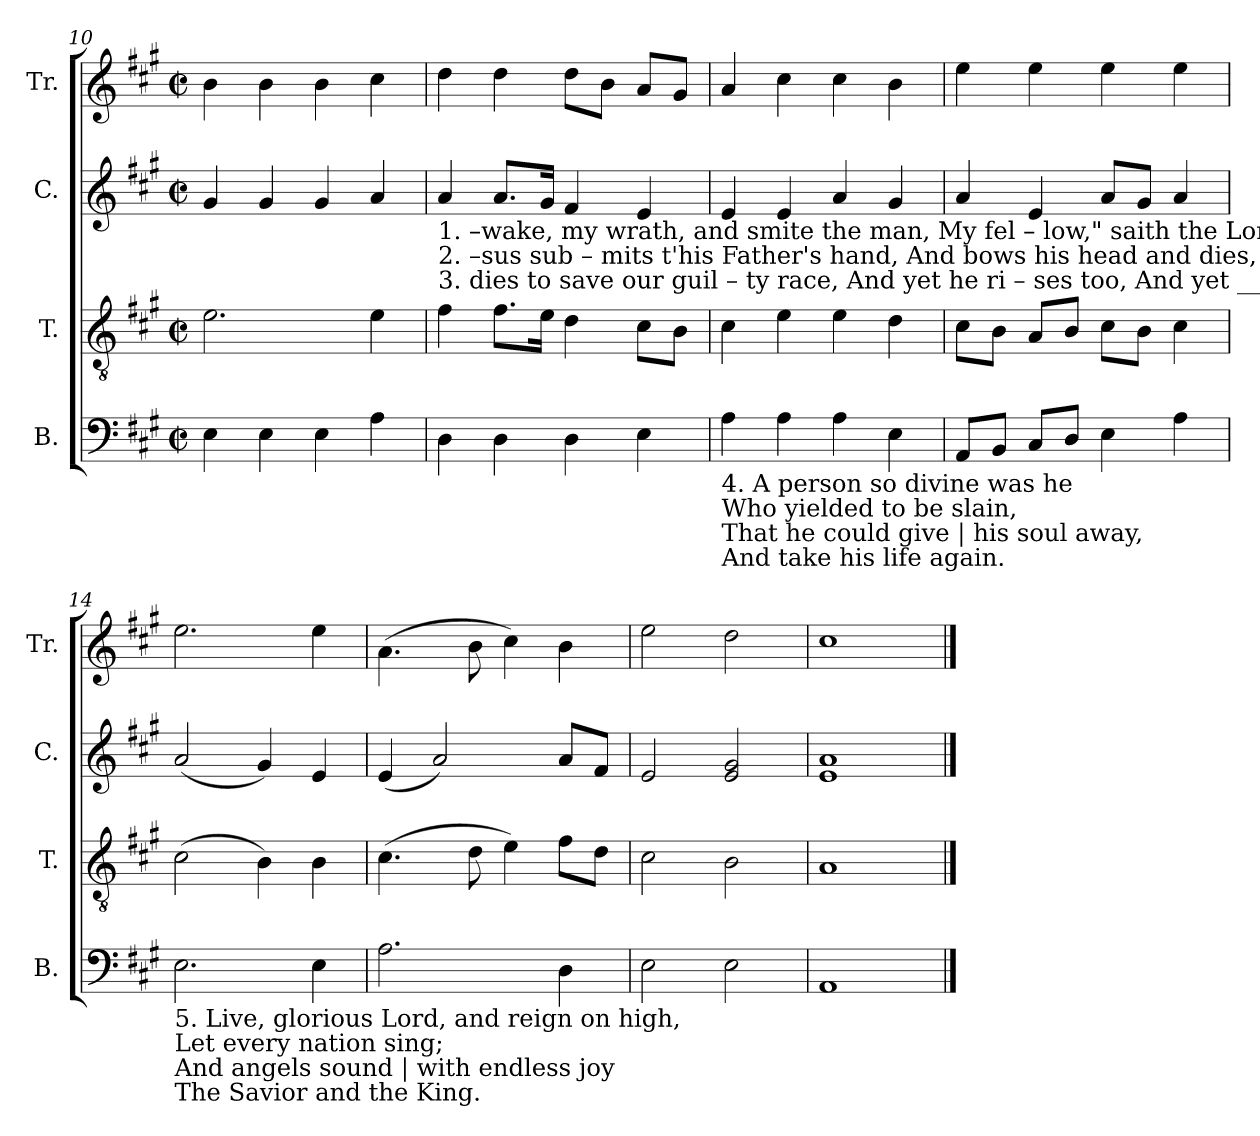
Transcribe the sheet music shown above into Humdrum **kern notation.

**kern	**kern	**kern	**kern
*part4	*part3	*part2	*part1
*staff4	*staff3	*staff2	*staff1
*I"B.	*I"T.	*I"C.	*I"Tr.
*I'B.	*I'T.	*I'C.	*I'Tr.
*clefF4	*clefGv2	*clefG2	*clefG2
*k[f#c#g#]	*k[f#c#g#]	*k[f#c#g#]	*k[f#c#g#]
*M2/2	*M2/2	*M2/2	*M2/2
*met(c|)	*met(c|)	*met(c|)	*met(c|)
=10	=10	=10	=10
4E\	2.e\	4g#/	4b\
4E\	.	4g#/	4b\
4E\	.	4g#/	4b\
4A\	4e\	4a/	4cc#\
!!LO:LB:g=z
=11	=11	=11	=11
!	!	!LO:TX:b:t=1. –wake, my wrath,   and smite the man, My   fel  –   low,"    saith  the    Lord,          My    fel     –      –     low,     saith  the  Lord.	!
!	!	!LO:TX:b:t=2. –sus   sub – mits    t'his  Father's hand, And bows   his       head  and   dies,          And  bows _____  his       head  and dies.	!
!	!	!LO:TX:b:t=3.  dies   to       save    our    guil –  ty  race, And  yet      he        ri   –    ses    too,           And   yet _______ he       ri   –   ses   too.	!
4D\	4f#\	4a/	4dd\
4D\	8.f#\L	8.a/L	4dd\
.	16e\Jk	16g#/Jk	.
4D\	4d\	4f#/	8dd\L
.	.	.	8b\J
4E\	8c#\L	4e/	8a/L
.	8B\J	.	8g#/J
=12	=12	=12	=12
!LO:TX:b:t=4. A person so divine was he	!	!	!
!LO:TX:b:t=Who yielded to be slain,	!	!	!
!LO:TX:b:t=That he could give | his soul away,	!	!	!
!LO:TX:b:t=And take his life again.	!	!	!
4A\	4c#\	4e/	4a/
4A\	4e\	4e/	4cc#\
4A\	4e\	4a/	4cc#\
4E\	4d\	4g#/	4b\
=13	=13	=13	=13
8AA/L	8c#\L	4a/	4ee\
8BB/J	8B\J	.	.
8C#/L	8A/L	4e/	4ee\
8D/J	8B/J	.	.
4E\	8c#\L	8a/L	4ee\
.	8B\J	8g#/J	.
4A\	4c#\	4a/	4ee\
=14	=14	=14	=14
!LO:TX:b:t=5. Live, glorious Lord, and reign on high,	!	!	!
!LO:TX:b:t=Let every nation sing;	!	!	!
!LO:TX:b:t=And angels sound | with endless joy	!	!	!
!LO:TX:b:t=The Savior and the King.	!	!	!
2.E\	(2c#\	(2a/	2.ee\
.	4B\)	4g#/)	.
4E\	4B\	4e/	4ee\
=15	=15	=15	=15
2.A\	(4.c#\	(4e/	(4.a\
.	.	2a/)	.
.	8d\	.	8b\
.	4e\)	.	4cc#\)
4D\	8f#\L	8a/L	4b\
.	8d\J	8f#/J	.
=16	=16	=16	=16
2E\	2c#\	2e/	2ee\
2E\	2B\	2e/ 2g#/	2dd\
=17	=17	=17	=17
1AA	1A	1e 1a	1cc#
==	==	==	==
*-	*-	*-	*-
